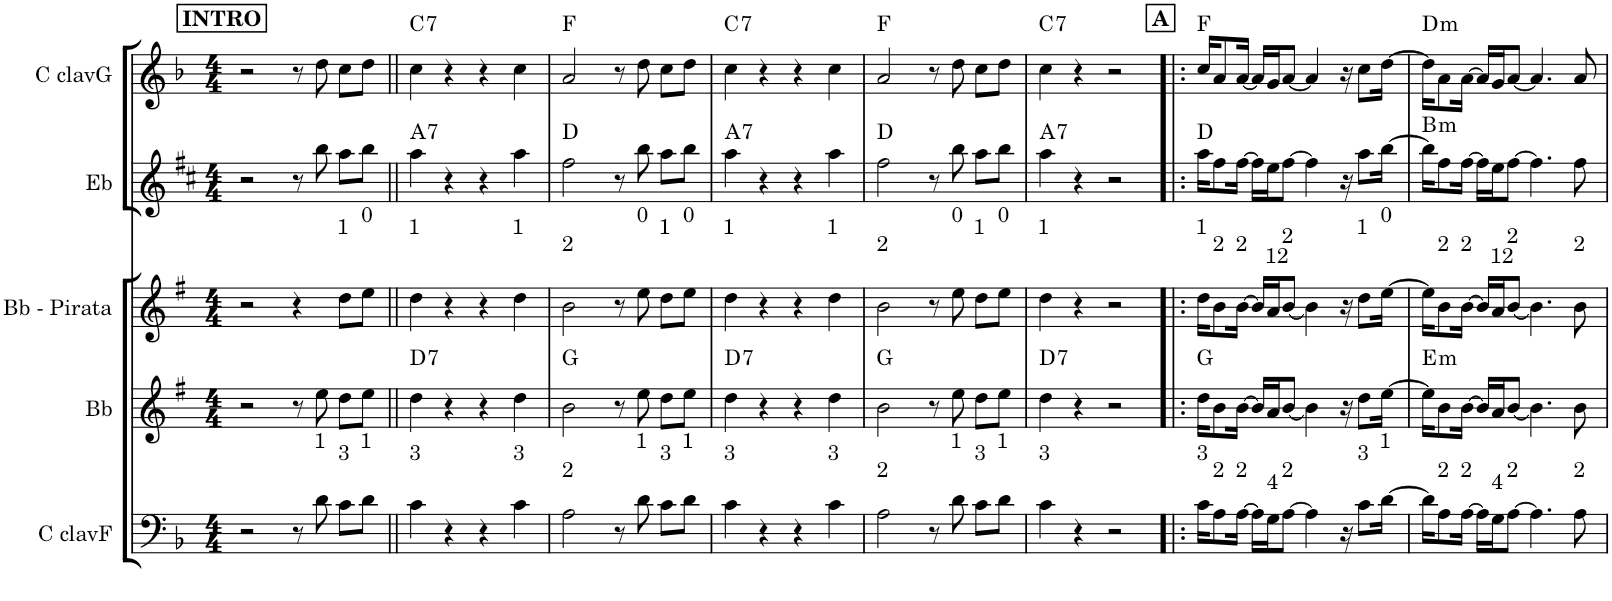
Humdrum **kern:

**kern	**kern	**harte	**kern	**kern	**harte	**kern	**harte
*part5	*part4	*part4	*part3	*part2	*part2	*part1	*part1
*staff5	*staff4	*	*staff3	*staff2	*	*staff1	*
*I"C clavF	*I"Bb	*	*I"Bb - Pirata	*I"Eb	*	*I"C clavG	*
*clefF4	*clefG2	*	*clefG2	*clefG2	*	*clefG2	*
*	*Trd1c2	*	*Trd1c2	*Trd5c9	*	*	*
*k[b-]	*k[f#]	*	*k[f#]	*k[f#c#]	*	*k[b-]	*
*F:	*G:	*	*G:	*D:	*	*F:	*
*M4/4	*M4/4	*	*M4/4	*M4/4	*	*M4/4	*
!!LO:REH:place=s1:a:B:cj:t=INTRO
=1	=1	=1	=1	=1	=1	=1	=1
2r	2r	.	2r	2r	.	2r	.
8r	8r	.	4r	8r	.	8r	.
!LO:TX:a:t=1	!	!	!	!	!	!	!
8d\	8ee\	.	.	8bb\	.	8dd\	.
!	!	!	!LO:TX:a:t=1	!	!	!	!
!LO:TX:a:t=3	!	!	!	!	!	!	!
8c\L	8dd\L	.	8dd\L	8aa\L	.	8cc\L	.
!	!	!	!LO:TX:a:t=0	!	!	!	!
!LO:TX:a:t=1	!	!	!	!	!	!	!
8d\J	8ee\J	.	8ee\J	8bb\J	.	8dd\J	.
=2||	=2||	=2||	=2||	=2||	=2||	=2||	=2||
!	!	!	!LO:TX:a:t=1	!	!	!	!
!LO:TX:a:t=3	!	!LO:H:kt=7	!	!	!LO:H:kt=7	!	!LO:H:kt=7
4c\	4dd\	D:7	4dd\	4aa\	A:7	4cc\	C:7
4r	4r	.	4r	4r	.	4r	.
4r	4r	.	4r	4r	.	4r	.
!	!	!	!LO:TX:a:t=1	!	!	!	!
!LO:TX:a:t=3	!	!	!	!	!	!	!
4c\	4dd\	.	4dd\	4aa\	.	4cc\	.
=3	=3	=3	=3	=3	=3	=3	=3
!	!	!	!LO:TX:a:t=2	!	!	!	!
!LO:TX:a:t=2	!	!	!	!	!	!	!
2A\	2b\	G:maj	2b\	2ff#\	D:maj	2a/	F:maj
8r	8r	.	8r	8r	.	8r	.
!	!	!	!LO:TX:a:t=0	!	!	!	!
!LO:TX:a:t=1	!	!	!	!	!	!	!
8d\	8ee\	.	8ee\	8bb\	.	8dd\	.
!	!	!	!LO:TX:a:t=1	!	!	!	!
!LO:TX:a:t=3	!	!	!	!	!	!	!
8c\L	8dd\L	.	8dd\L	8aa\L	.	8cc\L	.
!	!	!	!LO:TX:a:t=0	!	!	!	!
!LO:TX:a:t=1	!	!	!	!	!	!	!
8d\J	8ee\J	.	8ee\J	8bb\J	.	8dd\J	.
=4	=4	=4	=4	=4	=4	=4	=4
!	!	!	!LO:TX:a:t=1	!	!	!	!
!LO:TX:a:t=3	!	!LO:H:kt=7	!	!	!LO:H:kt=7	!	!LO:H:kt=7
4c\	4dd\	D:7	4dd\	4aa\	A:7	4cc\	C:7
4r	4r	.	4r	4r	.	4r	.
4r	4r	.	4r	4r	.	4r	.
!	!	!	!LO:TX:a:t=1	!	!	!	!
!LO:TX:a:t=3	!	!	!	!	!	!	!
4c\	4dd\	.	4dd\	4aa\	.	4cc\	.
=5	=5	=5	=5	=5	=5	=5	=5
!	!	!	!LO:TX:a:t=2	!	!	!	!
!LO:TX:a:t=2	!	!	!	!	!	!	!
2A\	2b\	G:maj	2b\	2ff#\	D:maj	2a/	F:maj
8r	8r	.	8r	8r	.	8r	.
!	!	!	!LO:TX:a:t=0	!	!	!	!
!LO:TX:a:t=1	!	!	!	!	!	!	!
8d\	8ee\	.	8ee\	8bb\	.	8dd\	.
!	!	!	!LO:TX:a:t=1	!	!	!	!
!LO:TX:a:t=3	!	!	!	!	!	!	!
8c\L	8dd\L	.	8dd\L	8aa\L	.	8cc\L	.
!	!	!	!LO:TX:a:t=0	!	!	!	!
!LO:TX:a:t=1	!	!	!	!	!	!	!
8d\J	8ee\J	.	8ee\J	8bb\J	.	8dd\J	.
=6	=6	=6	=6	=6	=6	=6	=6
!	!	!	!LO:TX:a:t=1	!	!	!	!
!LO:TX:a:t=3	!	!LO:H:kt=7	!	!	!LO:H:kt=7	!	!LO:H:kt=7
4c\	4dd\	D:7	4dd\	4aa\	A:7	4cc\	C:7
4r	4r	.	4r	4r	.	4r	.
2r	2r	.	2r	2r	.	2r	.
!!LO:REH:place=s1:a:B:cj:t=A
=7!|:	=7!|:	=7!|:	=7!|:	=7!|:	=7!|:	=7!|:	=7!|:
!	!	!	!LO:TX:a:t=1	!	!	!	!
!LO:TX:a:t=3	!	!	!	!	!	!	!
16c\KL	16dd\KL	G:maj	16dd\KL	16aa\KL	D:maj	16cc/KL	F:maj
!	!	!	!LO:TX:a:t=2	!	!	!	!
!LO:TX:a:t=2	!	!	!	!	!	!	!
8A\	8b\	.	8b\	8ff#\	.	8a/	.
!	!	!	!LO:TX:a:t=2	!	!	!	!
!LO:TX:a:t=2	!	!	!	!	!	!	!
[>16A\Jk	[>16b\Jk	.	[>16b\Jk	[>16ff#\Jk	.	[<16a/Jk	.
16A\LL]	16b/LL]	.	16b/LL]	16ff#\LL]	.	16a/LL]	.
!	!	!	!LO:TX:a:t=12	!	!	!	!
!LO:TX:a:t=4	!	!	!	!	!	!	!
16G\J	16a/J	.	16a/J	16ee\J	.	16g/J	.
!	!	!	!LO:TX:a:t=2	!	!	!	!
!LO:TX:a:t=2	!	!	!	!	!	!	!
[>8A\J	[<8b/J	.	[<8b/J	[>8ff#\J	.	[<8a/J	.
4A\]	4b\]	.	4b\]	4ff#\]	.	4a/]	.
16r	16r	.	16r	16r	.	16r	.
!	!	!	!LO:TX:a:t=1	!	!	!	!
!LO:TX:a:t=3	!	!	!	!	!	!	!
8c\L	8dd\L	.	8dd\L	8aa\L	.	8cc\L	.
!	!	!	!LO:TX:a:t=0	!	!	!	!
!LO:TX:a:t=1	!	!	!	!	!	!	!
[>16d\Jk	[>16ee\Jk	.	[>16ee\Jk	[>16bb\Jk	.	[>16dd\Jk	.
=8	=8	=8	=8	=8	=8	=8	=8
!	!	!LO:H:kt=m	!	!	!LO:H:kt=m	!	!LO:H:kt=m
16d\KL]	16ee\KL]	E:min	16ee\KL]	16bb\KL]	B:min	16dd\KL]	D:min
!	!	!	!LO:TX:a:t=2	!	!	!	!
!LO:TX:a:t=2	!	!	!	!	!	!	!
8A\	8b\	.	8b\	8ff#\	.	8a\	.
!	!	!	!LO:TX:a:t=2	!	!	!	!
!LO:TX:a:t=2	!	!	!	!	!	!	!
[>16A\Jk	[>16b\Jk	.	[>16b\Jk	[>16ff#\Jk	.	[>16a\Jk	.
16A\LL]	16b/LL]	.	16b/LL]	16ff#\LL]	.	16a/LL]	.
!	!	!	!LO:TX:a:t=12	!	!	!	!
!LO:TX:a:t=4	!	!	!	!	!	!	!
16G\J	16a/J	.	16a/J	16ee\J	.	16g/J	.
!	!	!	!LO:TX:a:t=2	!	!	!	!
!LO:TX:a:t=2	!	!	!	!	!	!	!
[>8A\J	[<8b/J	.	[<8b/J	[>8ff#\J	.	[<8a/J	.
4.A\]	4.b\]	.	4.b\]	4.ff#\]	.	4.a/]	.
!	!	!	!LO:TX:a:t=2	!	!	!	!
!LO:TX:a:t=2	!	!	!	!	!	!	!
8A\	8b\	.	8b\	8ff#\	.	8a/	.
=	=	=	=	=	=	=	=
*-	*-	*-	*-	*-	*-	*-	*-
